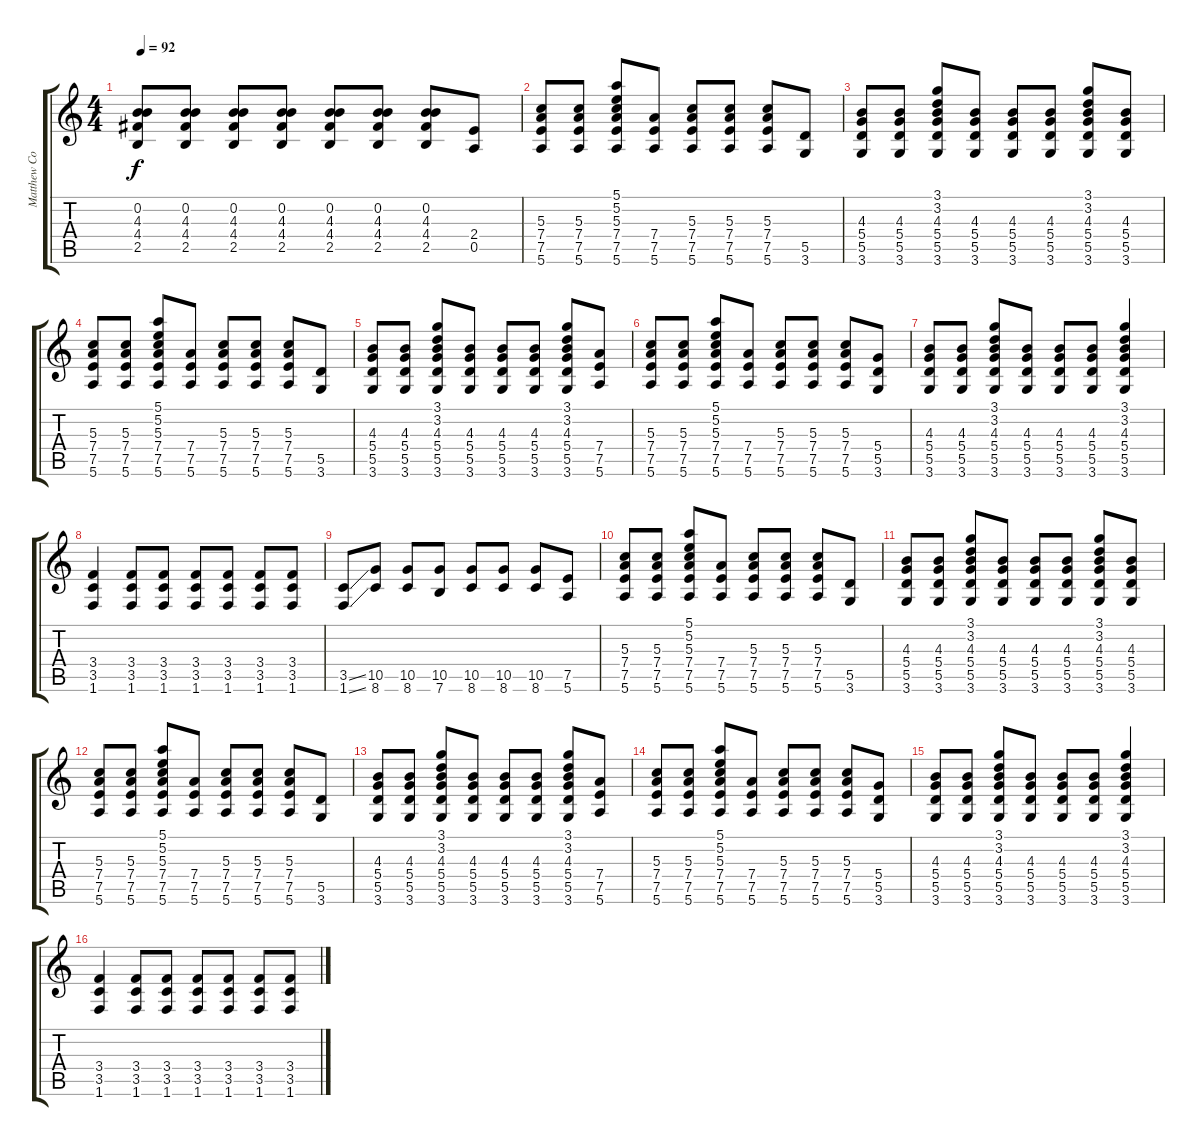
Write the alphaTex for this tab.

\track ("Matthew Cows overdubs" "Matthew Co") {instrument distortionguitar}
\staff {score tabs}
\tuning (E4 B3 G3 D3 A2 E2) {hide}
\ts (4 4)
\tempo 92
\clef g2
\ks c
(0.2 4.3 4.4 2.5).8{dy f} (0.2 4.3 4.4 2.5).8 (0.2 4.3 4.4 2.5).8 (0.2 4.3 4.4 2.5).8 (0.2 4.3 4.4 2.5).8 (0.2 4.3 4.4 2.5).8 (0.2 4.3 4.4 2.5).8 (2.4 0.5).8 |
(5.3 7.4 7.5 5.6).8 (5.3 7.4 7.5 5.6).8 (5.1 5.2 5.3 7.4 7.5 5.6).8 (7.4 7.5 5.6).8 (5.3 7.4 7.5 5.6).8 (5.3 7.4 7.5 5.6).8 (5.3 7.4 7.5 5.6).8 (5.5 3.6).8 |
(4.3 5.4 5.5 3.6).8 (4.3 5.4 5.5 3.6).8 (3.1 3.2 4.3 5.4 5.5 3.6).8 (4.3 5.4 5.5 3.6).8 (4.3 5.4 5.5 3.6).8 (4.3 5.4 5.5 3.6).8 (3.1 3.2 4.3 5.4 5.5 3.6).8 (4.3 5.4 5.5 3.6).8 |
(5.3 7.4 7.5 5.6).8 (5.3 7.4 7.5 5.6).8 (5.1 5.2 5.3 7.4 7.5 5.6).8 (7.4 7.5 5.6).8 (5.3 7.4 7.5 5.6).8 (5.3 7.4 7.5 5.6).8 (5.3 7.4 7.5 5.6).8 (5.5 3.6).8 |
(4.3 5.4 5.5 3.6).8 (4.3 5.4 5.5 3.6).8 (3.1 3.2 4.3 5.4 5.5 3.6).8 (4.3 5.4 5.5 3.6).8 (4.3 5.4 5.5 3.6).8 (4.3 5.4 5.5 3.6).8 (3.1 3.2 4.3 5.4 5.5 3.6).8 (7.4 7.5 5.6).8 |
(5.3 7.4 7.5 5.6).8 (5.3 7.4 7.5 5.6).8 (5.1 5.2 5.3 7.4 7.5 5.6).8 (7.4 7.5 5.6).8 (5.3 7.4 7.5 5.6).8 (5.3 7.4 7.5 5.6).8 (5.3 7.4 7.5 5.6).8 (5.4 5.5 3.6).8 |
(4.3 5.4 5.5 3.6).8 (4.3 5.4 5.5 3.6).8 (3.1 3.2 4.3 5.4 5.5 3.6).8 (4.3 5.4 5.5 3.6).8 (4.3 5.4 5.5 3.6).8 (4.3 5.4 5.5 3.6).8 (3.1 3.2 4.3 5.4 5.5 3.6).4 |
(3.4 3.5 1.6).4 (3.4 3.5 1.6).8 (3.4 3.5 1.6).8 (3.4 3.5 1.6).8 (3.4 3.5 1.6).8 (3.4 3.5 1.6).8 (3.4 3.5 1.6).8 |
(3.5{ss} 1.6{ss}).8 (10.5 8.6).8 (10.5 8.6).8 (10.5 7.6).8 (10.5 8.6).8 (10.5 8.6).8 (10.5 8.6).8 (7.5 5.6).8 |
(5.3 7.4 7.5 5.6).8 (5.3 7.4 7.5 5.6).8 (5.1 5.2 5.3 7.4 7.5 5.6).8 (7.4 7.5 5.6).8 (5.3 7.4 7.5 5.6).8 (5.3 7.4 7.5 5.6).8 (5.3 7.4 7.5 5.6).8 (5.5 3.6).8 |
(4.3 5.4 5.5 3.6).8 (4.3 5.4 5.5 3.6).8 (3.1 3.2 4.3 5.4 5.5 3.6).8 (4.3 5.4 5.5 3.6).8 (4.3 5.4 5.5 3.6).8 (4.3 5.4 5.5 3.6).8 (3.1 3.2 4.3 5.4 5.5 3.6).8 (4.3 5.4 5.5 3.6).8 |
(5.3 7.4 7.5 5.6).8 (5.3 7.4 7.5 5.6).8 (5.1 5.2 5.3 7.4 7.5 5.6).8 (7.4 7.5 5.6).8 (5.3 7.4 7.5 5.6).8 (5.3 7.4 7.5 5.6).8 (5.3 7.4 7.5 5.6).8 (5.5 3.6).8 |
(4.3 5.4 5.5 3.6).8 (4.3 5.4 5.5 3.6).8 (3.1 3.2 4.3 5.4 5.5 3.6).8 (4.3 5.4 5.5 3.6).8 (4.3 5.4 5.5 3.6).8 (4.3 5.4 5.5 3.6).8 (3.1 3.2 4.3 5.4 5.5 3.6).8 (7.4 7.5 5.6).8 |
(5.3 7.4 7.5 5.6).8 (5.3 7.4 7.5 5.6).8 (5.1 5.2 5.3 7.4 7.5 5.6).8 (7.4 7.5 5.6).8 (5.3 7.4 7.5 5.6).8 (5.3 7.4 7.5 5.6).8 (5.3 7.4 7.5 5.6).8 (5.4 5.5 3.6).8 |
(4.3 5.4 5.5 3.6).8 (4.3 5.4 5.5 3.6).8 (3.1 3.2 4.3 5.4 5.5 3.6).8 (4.3 5.4 5.5 3.6).8 (4.3 5.4 5.5 3.6).8 (4.3 5.4 5.5 3.6).8 (3.1 3.2 4.3 5.4 5.5 3.6).4 |
(3.4 3.5 1.6).4 (3.4 3.5 1.6).8 (3.4 3.5 1.6).8 (3.4 3.5 1.6).8 (3.4 3.5 1.6).8 (3.4 3.5 1.6).8 (3.4 3.5 1.6).8
